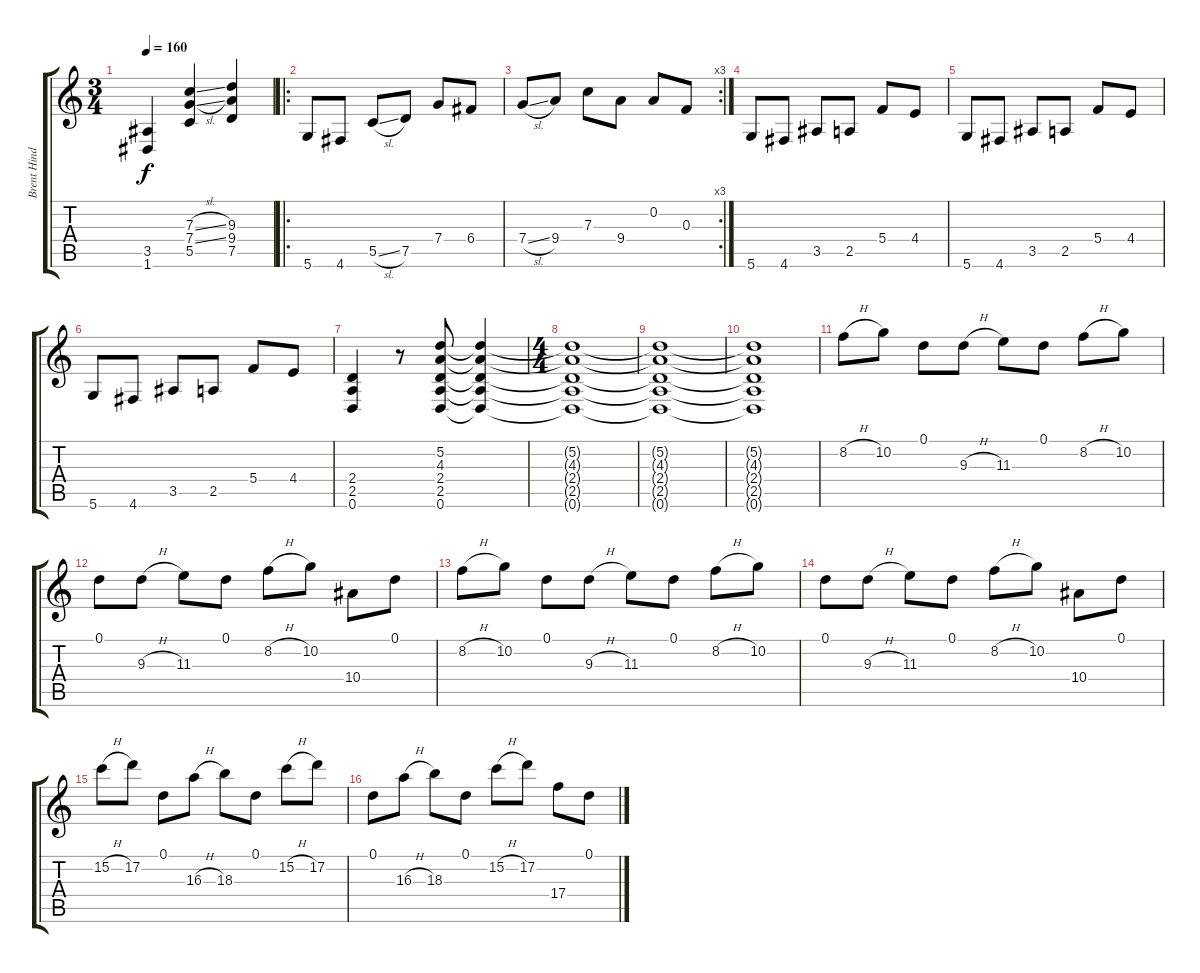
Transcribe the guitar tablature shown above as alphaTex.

\track ("Brent Hinds" "Brent Hind") {instrument acousticguitarsteel}
\staff {score tabs}
\tuning (D4 A3 F3 C3 G2 D2) {hide}
\ts (3 4)
\tempo 160
\clef g2
\ks c
(3.5 1.6).4{dy f} (7.3{sl} 7.4{sl} 5.5).4 (9.3 9.4 7.5).4 |
\ro
5.6.8 4.6.8 5.5{sl}.8 7.5.8 7.4.8 6.4.8 |
\rc 3
7.4{sl}.8 9.4.8 7.3.8 9.4.8 0.2.8 0.3.8 |
5.6.8 4.6.8 3.5.8 2.5.8 5.4.8 4.4.8 |
5.6.8 4.6.8 3.5.8 2.5.8 5.4.8 4.4.8 |
5.6.8 4.6.8 3.5.8 2.5.8 5.4.8 4.4.8 |
(2.4 2.5 0.6).4 r.8 (5.2 4.3 2.4 2.5 0.6).8 (5.2{t} 4.3{t} 2.4{t} 2.5{t} 0.6{t}).4 |
\ts (4 4)
(5.2{t} 4.3{t} 2.4{t} 2.5{t} 0.6{t}).1 |
(5.2{t} 4.3{t} 2.4{t} 2.5{t} 0.6{t}).1 |
(5.2{t} 4.3{t} 2.4{t} 2.5{t} 0.6{t}).1 |
8.2{h}.8 10.2.8 0.1.8 9.3{h}.8 11.3.8 0.1.8 8.2{h}.8 10.2.8 |
0.1.8 9.3{h}.8 11.3.8 0.1.8 8.2{h}.8 10.2.8 10.4.8 0.1.8 |
8.2{h}.8 10.2.8 0.1.8 9.3{h}.8 11.3.8 0.1.8 8.2{h}.8 10.2.8 |
0.1.8 9.3{h}.8 11.3.8 0.1.8 8.2{h}.8 10.2.8 10.4.8 0.1.8 |
15.2{h}.8 17.2.8 0.1.8 16.3{h}.8 18.3.8 0.1.8 15.2{h}.8 17.2.8 |
0.1.8 16.3{h}.8 18.3.8 0.1.8 15.2{h}.8 17.2.8 17.4.8 0.1.8
